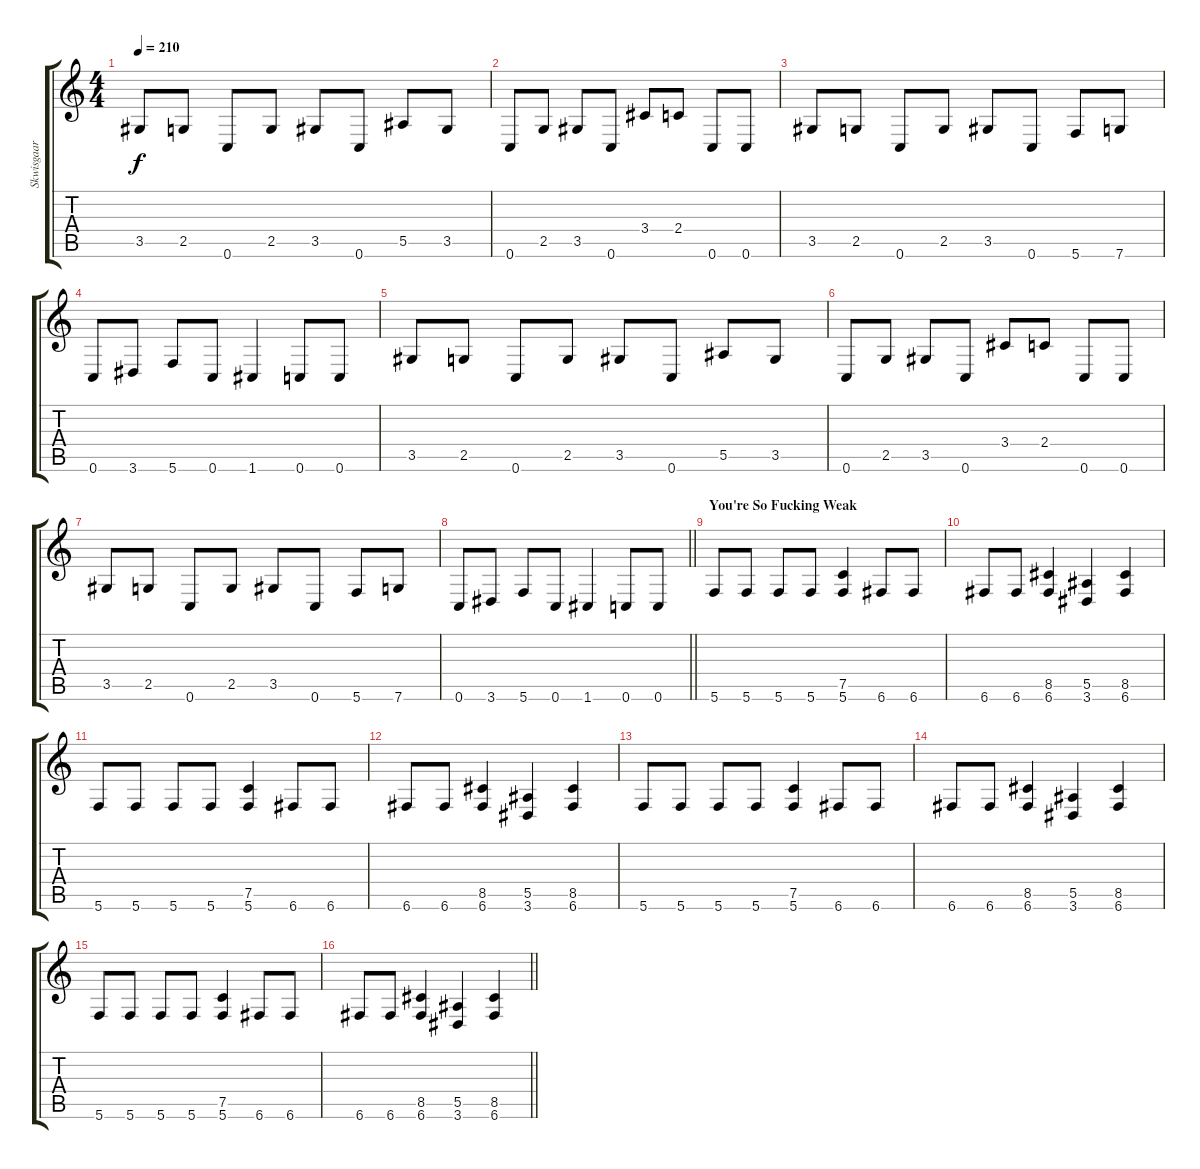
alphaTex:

\track ("Skwisgaar Skiwgelf (Lead Guitar)" "Skwisgaar ") {instrument distortionguitar}
\staff {score tabs}
\tuning (C4 G3 Eb3 Bb2 F2 C2) {hide}
\ts (4 4)
\tempo 210
\clef g2
\ks c
3.5.8{dy f} 2.5.8 0.6.8 2.5.8 3.5.8 0.6.8 5.5.8 3.5.8 |
0.6.8 2.5.8 3.5.8 0.6.8 3.4.8 2.4.8 0.6.8 0.6.8 |
3.5.8 2.5.8 0.6.8 2.5.8 3.5.8 0.6.8 5.6.8 7.6.8 |
0.6.8 3.6.8 5.6.8 0.6.8 1.6.4 0.6.8 0.6.8 |
3.5.8 2.5.8 0.6.8 2.5.8 3.5.8 0.6.8 5.5.8 3.5.8 |
0.6.8 2.5.8 3.5.8 0.6.8 3.4.8 2.4.8 0.6.8 0.6.8 |
3.5.8 2.5.8 0.6.8 2.5.8 3.5.8 0.6.8 5.6.8 7.6.8 |
\barLineRight lightlight
0.6.8 3.6.8 5.6.8 0.6.8 1.6.4 0.6.8 0.6.8 |
\section ("" "You're So Fucking Weak")
5.6.8 5.6.8 5.6.8 5.6.8 (7.5 5.6).4 6.6.8 6.6.8 |
6.6.8 6.6.8 (8.5 6.6).4 (5.5 3.6).4 (8.5 6.6).4 |
5.6.8 5.6.8 5.6.8 5.6.8 (7.5 5.6).4 6.6.8 6.6.8 |
6.6.8 6.6.8 (8.5 6.6).4 (5.5 3.6).4 (8.5 6.6).4 |
5.6.8 5.6.8 5.6.8 5.6.8 (7.5 5.6).4 6.6.8 6.6.8 |
6.6.8 6.6.8 (8.5 6.6).4 (5.5 3.6).4 (8.5 6.6).4 |
5.6.8 5.6.8 5.6.8 5.6.8 (7.5 5.6).4 6.6.8 6.6.8 |
\barLineRight lightlight
6.6.8 6.6.8 (8.5 6.6).4 (5.5 3.6).4 (8.5 6.6).4
